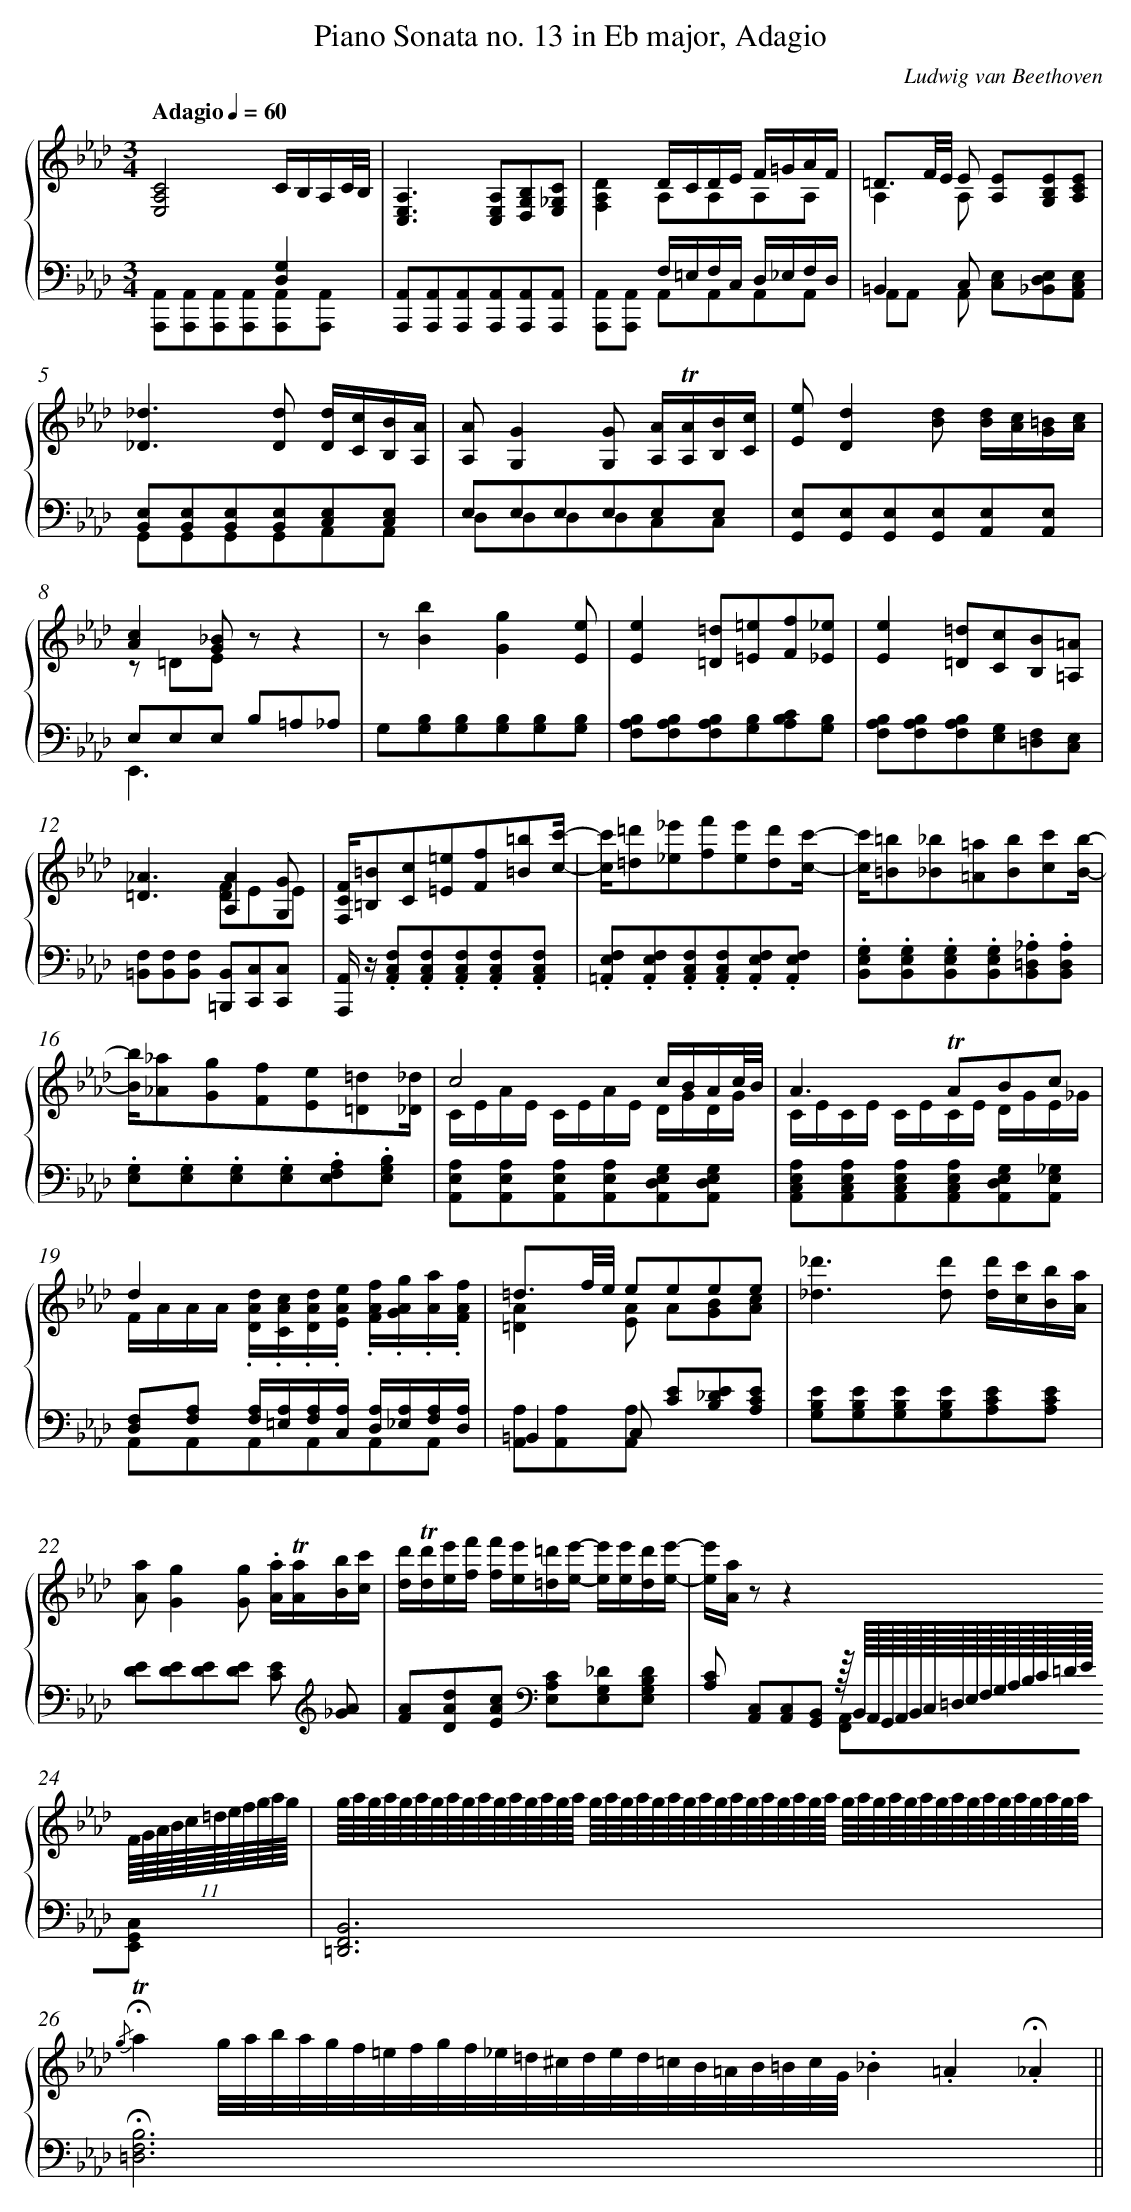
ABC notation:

X:1
T: Piano Sonata no. 13 in E\b major, Adagio
C: Ludwig van Beethoven
L: 1/8
M: 3/4
Q: "Adagio" 1/4=60
%%staves {1 2}
V: 1 clef=treble
V: 2 clef=bass
K: Ab
[V:1] [E,4A,4C4]C/B,/A,/C//B,// |
[V:2] x4[D,2G,2] & [A,,,A,,][A,,,A,,][A,,,A,,][A,,,A,,][A,,,A,,][A,,,A,,] |
[V:1] [C,2E,2A,2]>[C,2E,2A,2][D,G,B,][E,_G,C] |
[V:2] [A,,,A,,][A,,,A,,][A,,,A,,][A,,,A,,][A,,,A,,][A,,,A,,] |
[V:1] x2D/C/D/E/ F/=G/A/F/ & [F,2A,2D2]A,A,A,A, |
[V:2] x2F,/=E,/F,/C,/ D,/_E,/F,/D,/ & [A,,,A,,][A,,,A,,] A,,A,,A,,A,, |
[V:1] =D3/F//E// E [A,E][G,B,E][A,CE] & A,2A,x3 |
[V:2] =B,,2C,x3 & A,,A,, A,, [C,E,][_B,,D,E,][A,,C,E,] |
[V:1] [_D2_d2]>[D2d2] [D/d/][C/c/][B,/B/][A,/A/] |
[V:2] [B,,E,][B,,E,][B,,E,][B,,E,][C,E,][C,E,] & G,,G,,G,,G,,A,,A,, |
[V:1] [A,A][G,2G2][G,G] [A,/A/]!trill![A,/A/][B,/B/][C/c/] |
[V:2] E,E,E,E,E,E, & D,D,D,D,C,C, |
[V:1] [Ee][D2d2][Bd] [B/d/][A/c/][G/=B/][A/c/] |
[V:2] [G,,E,][G,,E,][G,,E,][G,,E,][A,,E,][A,,E,] |
[V:1] [A2c2][G_B] zz2 & z =DEx3 |
[V:2] E,E,E, B,=A,_A, & E,,3x3 |
[V:1] z[B2b2][G2g2][Ee] |
[V:2] G,[G,B,][G,B,][G,B,][G,B,][G,B,] |
[V:1] [E2e2][=D=d][=E=e][Ff][_E_e] |
[V:2] [F,A,B,][F,A,B,][F,A,B,][G,B,][A,B,C][G,B,] |
[V:1] [E2e2][=D=d][Cc][B,B][=A,=A] |
[V:2] [F,A,B,][F,A,B,][F,A,B,][E,G,][=D,F,][C,E,] |
[V:1] [=D3_A3][A2A,2][GG,] & x2>[D2F2]EE |
[V:2] [=B,,F,][B,,F,][B,,F,] [=B,,,B,,][C,,C,][C,,C,] |
[V:1] [F,/C/F/][=B,=B][Cc][=E=e][Ff][=B=b][c/c'/]- |
[V:2] [A,,,/A,,/] z/ .[A,,C,F,].[A,,C,F,].[A,,C,F,].[A,,C,F,].[A,,C,F,] |
[V:1] [c/c'/][=d=d'][_e_e'][ff'][ee'][dd'][c/c'/]- |
[V:2] .[=A,,E,F,].[A,,E,F,].[A,,C,F,].[A,,C,F,].[A,,E,F,].[A,,E,F,] |
[V:1] [c/c'/][=B=b][_B_b][=A=a][Bb][cc'][B/b/]- |
[V:2] .[B,,E,G,].[B,,E,G,].[B,,E,G,].[B,,E,G,].[B,,=D,_A,].[B,,D,A,] |
[V:1] [B/b/][_A_a][Gg][Ff][Ee][=D=d][_D/_d/] |
[V:2] .[E,G,].[E,G,].[E,G,].[E,G,].[E,F,A,].[E,G,B,] |
[V:1] c4c/B/A/c//B// & C/E/A/E/ C/E/A/E/ D/G/D/G/ |
[V:2] [A,,E,A,][A,,E,A,][A,,E,A,][A,,E,A,][A,,D,E,G,][A,,D,E,G,] |
[V:1] A2>!trill!A2Bc & C/E/C/E/ C/E/C/E/ D/G/E/_G/ |
[V:2] [A,,C,E,A,][A,,C,E,A,][A,,C,E,A,][A,,C,E,A,][A,,D,E,G,][A,,E,_G,] |
[V:1] d2x2x2 & F/A/A/A/ .[D/A/d/].[C/A/c/].[D/A/d/].[E/A/e/] .[F/A/f/].[G/A/g/].[A/a/].[F/A/f/] |
[V:2] [D,F,][F,A,] [F,/A,/][=E,/A,/][F,/A,/][C,/A,/] [D,/A,/][_E,/A,/][F,/A,/][D,/A,/] & A,,A,,A,,A,,A,,A,, |
[V:1] =d3/f//e// eeee & [=D2A2][EA] A[GB][Ac] |
[V:2] =B,,2C, [CE][B,_DE][A,CE] & [A,,A,][A,,A,][A,,A,]x3 |
[V:1] [_d2_d'2]>[d2d'2] [d/d'/][c/c'/][B/b/][A/a/] |
[V:2] [G,B,E][G,B,E][G,B,E][G,B,E][A,CE][A,CE] |
[V:1] [Aa][G2g2][Gg] .[A/a/]!trill![A/a/][B/b/][c/c'/] |
[V:2] [DE][DE][DE][DE] [CE][K:clef=treble] [_GA] |
[V:1] [d/d'/]!trill![d/d'/][e/e'/][f/f'/] [f/f'/][e/e'/][=d/=d'/][e/e'/]- [e/e'/][e/e'/][d/d'/][e/e'/]- |
[V:2] [FA][DAd][EAc][K:clef=bass] [E,A,C][E,G,_D][E,G,B,D] |
[V:1] [e/e'/][A/a/] zz2x (11:8:11F/8G/8A/8B/8c/8=d/8e/8f/8g/8a/8g/8 |
[V:2] [A,C] [A,,C,][A,,C,][G,,B,,] z/16 B,,/16A,,/16G,,/16A,,/16B,,/16C,/16=D,/16E,/16F,/16G,/16A,/16B,/16C/16=D/16E/16 x & x4[F,,A,,][E,,G,,C,] |
[V:1] g/8a/8g/8a/8g/8a/8g/8a/8g/8a/8g/8a/8g/8a/8g/8a/8 g/8a/8g/8a/8g/8a/8g/8a/8g/8a/8g/8a/8g/8a/8g/8a/8 g/8a/8g/8a/8g/8a/8g/8a/8g/8a/8g/8a/8g/8a/8g/8a/8 |
[V:2] [=D,,6F,,6B,,6] |
[V:1] {/g}!fermata!!trill!a2g//a//b//a//g//f//=e//f//g//f//_e//=d//^c//d//e//d//=c//B//=A//B//=B//c//G//._B2.=A2.!fermata!_A2 ||
[V:2] !fermata![=D,6F,6B,6]x x/ x//x2x2x2 ||
